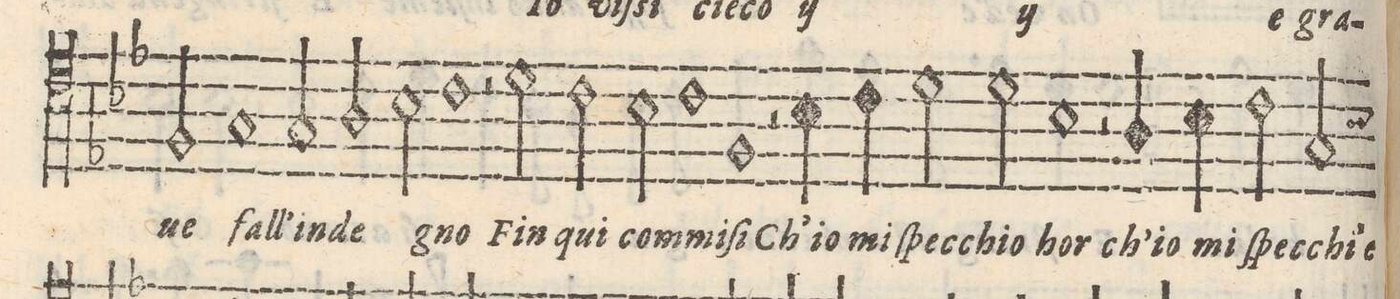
**kern	**text
*I"TENORE	*
*clefC4	*
*k[e-b-]	*
*met(C|)	*
*M2/2	*
2F/	-ue
1G/	fall'-
=21-	=21-
2G/	-in-
=22-	=22-
2Any/	-de-
2B-\	.
=23-	=23-
1c	-gno
=24-	=24-
2r	.
2d\	Fin
=25-	=25-
2c\	qui
2B-\	com-
=26-	=26-
1c	-mi-
=27-	=27-
1F	-ſi
=28-	=28-
2r	.
4B-\	Ch'io
4c\	mi
=29-	=29-
2d\	ſpe-
2d\	-cchio
=30-	=30-
1B-	hor
=31-	=31-
2r	.
4A/	ch'io
4B-\	mi
=32-	=32-
2c\	ſpe-
2G/	-cchi'e
=33-	=33-
*-	*-
